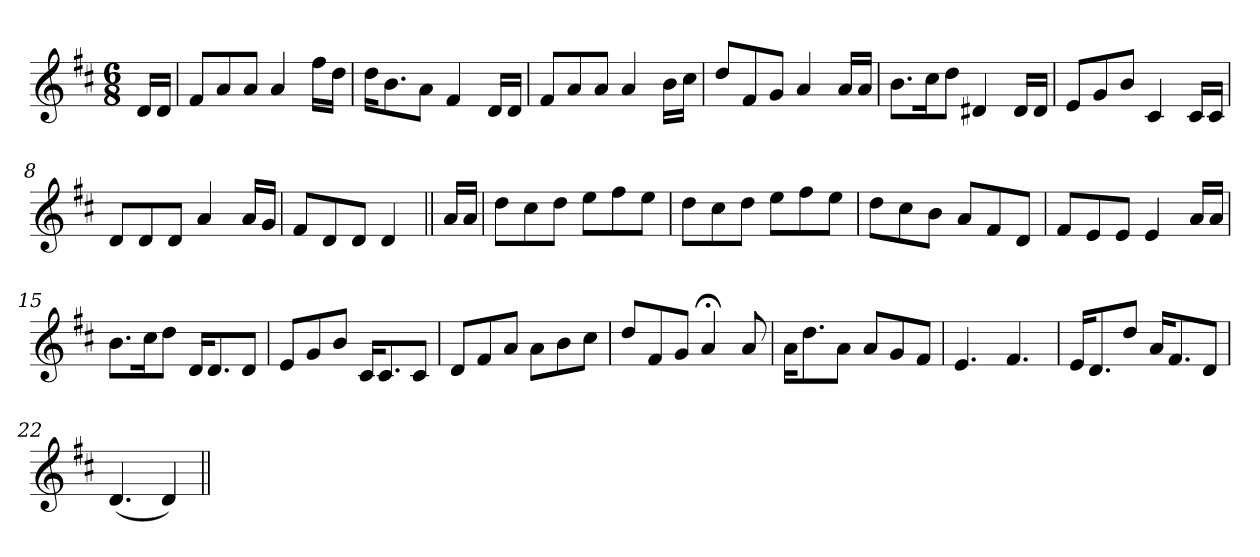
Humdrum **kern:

**kern
*part1
*staff1
*clefG2
*k[f#c#]
*D:
*M6/8
=1
16d/LL
16d/JJ
=2
8f#/L
8a/
8a/J
4a/
16ff#\LL
16dd\JJ
=3
16dd\KL
8.b\
8a\J
4f#/
16d/LL
16d/JJ
=4
8f#/L
8a/
8a/J
4a/
16b\LL
16cc#\JJ
=5
8dd/L
8f#/
8g/J
4a/
16a/LL
16a/JJ
=6
8.b\L
16cc#\K
8dd\J
4d#X/
16d#/LL
16d#/JJ
=7
8e/L
8g/
8b/J
4c#/
16c#/LL
16c#/JJ
!!LO:LB:g=z
=8
8d/L
8d/
8d/J
4a/
16a/LL
16g/JJ
=9
8f#/L
8d/
8d/J
4d/
=10||
16a/LL
16a/JJ
=11
8dd\L
8cc#\
8dd\J
8ee\L
8ff#\
8ee\J
=12
8dd\L
8cc#\
8dd\J
8ee\L
8ff#\
8ee\J
=13
8dd\L
8cc#\
8b\J
8a/L
8f#/
8d/J
=14
8f#/L
8e/
8e/J
4e/
16a/LL
16a/JJ
=15
8.b\L
16cc#\K
8dd\J
16d/KL
8.d/
8d/J
!!LO:LB:g=z
=16
8e/L
8g/
8b/J
16c#/KL
8.c#/
8c#/J
=17
8d/L
8f#/
8a/J
8a\L
8b\
8cc#\J
=18
8dd/L
8f#/
8g/J
4a;</
8a/
=19
16a\KL
8.dd\
8a\J
8a/L
8g/
8f#/J
=20
4.e/
4.f#/
=21
16e/KL
8.d/
8dd/J
16a/KL
8.f#/
8d/J
=22
(<4.d/
4d/)
=||
*-
